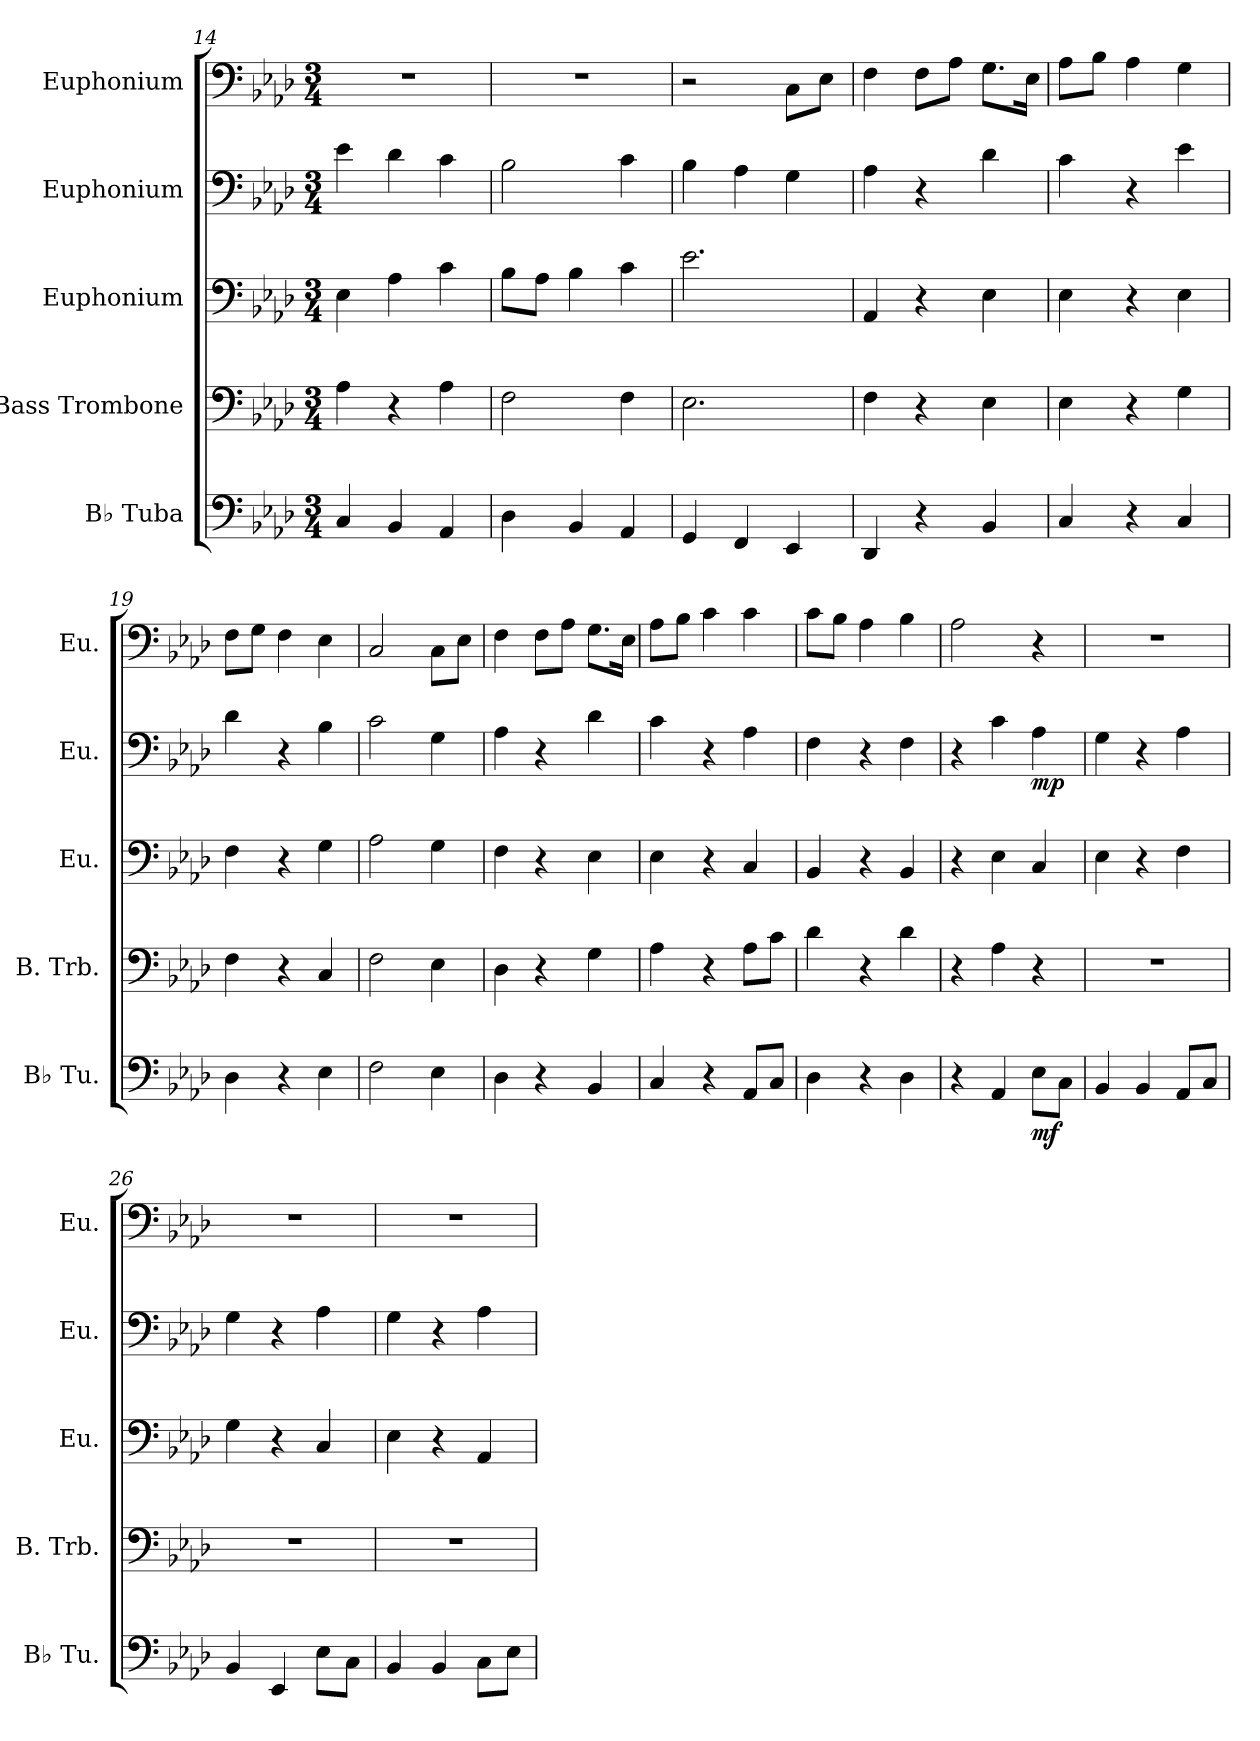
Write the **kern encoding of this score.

**kern	**dynam	**kern	**kern	**dynam	**kern	**dynam	**kern	**dynam
*part5	*part5	*part4	*part3	*part3	*part2	*part2	*part1	*part1
*staff5	*staff5	*staff4	*staff3	*staff3	*staff2	*staff2	*staff1	*staff1
*I"B♭ Tuba	*	*I"Bass Trombone	*I"Euphonium	*	*I"Euphonium	*	*I"Euphonium	*
*I'B♭ Tu.	*	*I'B. Trb.	*I'Eu.	*	*I'Eu.	*	*I'Eu.	*
*clefF4	*	*clefF4	*clefF4	*	*clefF4	*	*clefF4	*
*k[b-e-a-d-]	*	*k[b-e-a-d-]	*k[b-e-a-d-]	*	*k[b-e-a-d-]	*	*k[b-e-a-d-]	*
*M3/4	*	*M3/4	*M3/4	*	*M3/4	*	*M3/4	*
=14	=14	=14	=14	=14	=14	=14	=14	=14
4C/	.	4A-\	4E-\	.	4e-\	.	2.r	.
4BB-/	.	4r	4A-\	.	4d-\	.	.	.
4AA-/	.	4A-\	4c\	.	4c\	.	.	.
!!LO:PB:g=z
=15	=15	=15	=15	=15	=15	=15	=15	=15
4D-\	.	2F\	8B-\L	.	2B-\	.	2.r	.
.	.	.	8A-\J	.	.	.	.	.
4BB-/	.	.	4B-\	.	.	.	.	.
4AA-/	.	4F\	4c\	.	4c\	.	.	.
=16	=16	=16	=16	=16	=16	=16	=16	=16
4GG/	.	2.E-\	2.e-\	.	4B-\	.	2r	.
4FF/	.	.	.	.	4A-\	.	.	.
!	!	!	!	!	!	!	!	!LO:DY:b
!	!	!	!	!	!	!	!	!LO:DY:n=1:b
4EE-/	.	.	.	.	4G\	.	8C\L	mf f
.	.	.	.	.	.	.	8E-\J	.
=17	=17	=17	=17	=17	=17	=17	=17	=17
4DD-/	.	4F\	4AA-/	.	4A-\	.	4F\	.
4r	.	4r	4r	.	4r	.	8F\L	.
.	.	.	.	.	.	.	8A-\J	.
4BB-/	.	4E-\	4E-\	.	4d-\	.	8.G\L	.
.	.	.	.	.	.	.	16E-\Jk	.
=18	=18	=18	=18	=18	=18	=18	=18	=18
4C/	.	4E-\	4E-\	.	4c\	.	8A-\L	.
.	.	.	.	.	.	.	8B-\J	.
4r	.	4r	4r	.	4r	.	4A-\	.
4C/	.	4G\	4E-\	.	4e-\	.	4G\	.
=19	=19	=19	=19	=19	=19	=19	=19	=19
4D-\	.	4F\	4F\	.	4d-\	.	8F\L	.
.	.	.	.	.	.	.	8G\J	.
4r	.	4r	4r	.	4r	.	4F\	.
4E-\	.	4C/	4G\	.	4B-\	.	4E-\	.
=20	=20	=20	=20	=20	=20	=20	=20	=20
2F\	.	2F\	2A-\	.	2c\	.	2C/	.
4E-\	.	4E-\	4G\	.	4G\	.	8C\L	.
.	.	.	.	.	.	.	8E-\J	.
=21	=21	=21	=21	=21	=21	=21	=21	=21
4D-\	.	4D-\	4F\	.	4A-\	.	4F\	.
4r	.	4r	4r	.	4r	.	8F\L	.
.	.	.	.	.	.	.	8A-\J	.
4BB-/	.	4G\	4E-\	.	4d-\	.	8.G\L	.
.	.	.	.	.	.	.	16E-\Jk	.
!!LO:LB:g=z
=22	=22	=22	=22	=22	=22	=22	=22	=22
4C/	.	4A-\	4E-\	.	4c\	.	8A-\L	.
.	.	.	.	.	.	.	8B-\J	.
4r	.	4r	4r	.	4r	.	4c\	.
8AA-/L	.	8A-\L	4C/	.	4A-\	.	4c\	.
8C/J	.	8c\J	.	.	.	.	.	.
=23	=23	=23	=23	=23	=23	=23	=23	=23
4D-\	.	4d-\	4BB-/	.	4F\	.	8c\L	.
.	.	.	.	.	.	.	8B-\J	.
4r	.	4r	4r	.	4r	.	4A-\	.
4D-\	.	4d-\	4BB-/	.	4F\	.	4B-\	.
=24	=24	=24	=24	=24	=24	=24	=24	=24
4r	.	4r	4r	.	4r	.	2A-\	.
4AA-/	.	4A-\	4E-\	.	4c\	.	.	.
!	!LO:DY:b	!	!	!LO:DY:b	!	!	!	!
!	!	!	!	!LO:DY:n=1:b	!	!LO:DY:b	!	!
8E-\L	mf	4r	4C/	mp mp	4A-\	mp	4r	.
8C\J	.	.	.	.	.	.	.	.
=25	=25	=25	=25	=25	=25	=25	=25	=25
4BB-/	.	2.r	4E-\	.	4G\	.	2.r	.
4BB-/	.	.	4r	.	4r	.	.	.
8AA-/L	.	.	4F\	.	4A-\	.	.	.
8C/J	.	.	.	.	.	.	.	.
=26	=26	=26	=26	=26	=26	=26	=26	=26
4BB-/	.	2.r	4G\	.	4G\	.	2.r	.
4EE-/	.	.	4r	.	4r	.	.	.
8E-\L	.	.	4C/	.	4A-\	.	.	.
8C\J	.	.	.	.	.	.	.	.
=27	=27	=27	=27	=27	=27	=27	=27	=27
4BB-/	.	2.r	4E-\	.	4G\	.	2.r	.
4BB-/	.	.	4r	.	4r	.	.	.
8C\L	.	.	4AA-/	.	4A-\	.	.	.
8E-\J	.	.	.	.	.	.	.	.
=	=	=	=	=	=	=	=	=
*-	*-	*-	*-	*-	*-	*-	*-	*-
